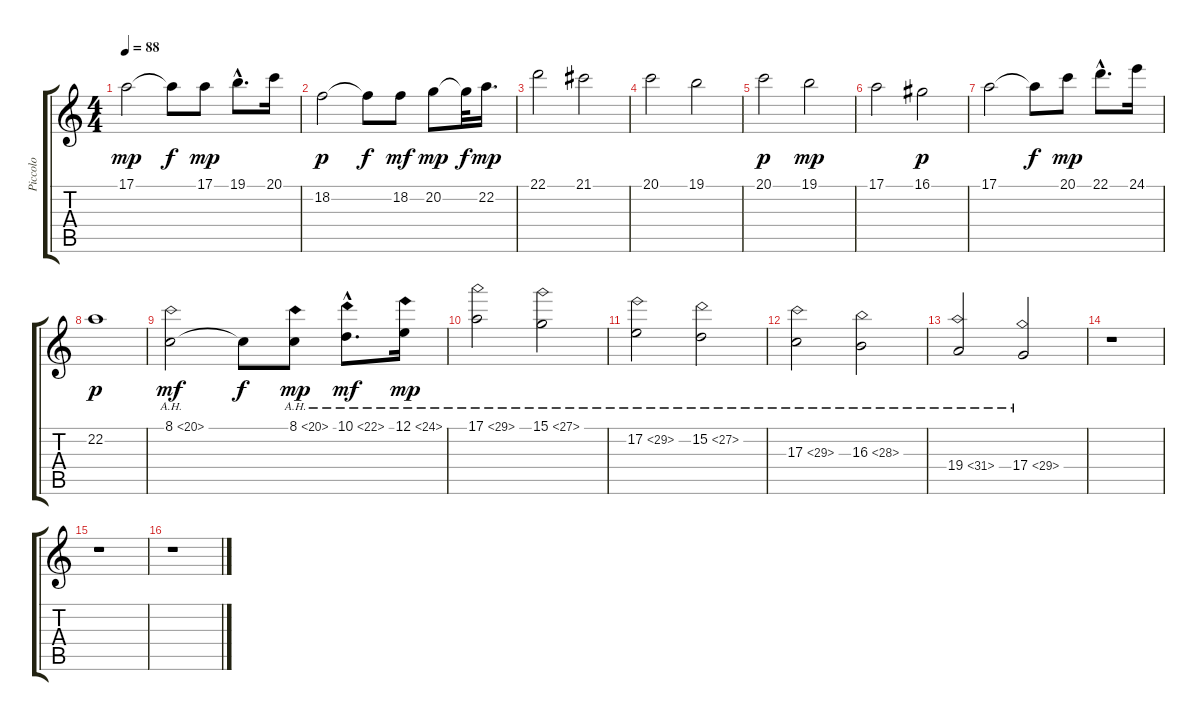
\track ("Piccolo" "Piccolo") {instrument piccolo}
\staff {score tabs}
\tuning (E4 B3 G3 D3 A2 E2) {hide}
\ts (4 4)
\tempo 88
\clef g2
\ks c
17.1.2{dy mp} 17.1{t}.8{dy f} 17.1.8{dy mp} 19.1{hac}.8{d} 20.1.16 |
18.2.2{dy p} 18.2{t}.8{dy f} 18.2.8{dy mf} 20.2.8{dy mp} 20.2{t}.32{dy f} 22.2.16{d dy mp} |
22.1.2 21.1.2 |
20.1.2 19.1.2 |
20.1.2{dy p} 19.1.2{dy mp} |
17.1.2 16.1.2{dy p} |
17.1.2 17.1{t}.8{dy f} 20.1.8{dy mp} 22.1{hac}.8{d} 24.1.16 |
22.2.1{dy p} |
8.1{ah 12}.2{dy mf} 8.1{t}.8{dy f} 8.1{ah 12}.8{dy mp} 10.1{ah 12 hac}.8{d dy mf} 12.1{ah 12}.16{dy mp} |
17.1{ah 12}.2 15.1{ah 12}.2 |
17.2{ah 12}.2 15.2{ah 12}.2 |
17.3{ah 12}.2 16.3{ah 12}.2 |
19.4{ah 12}.2 17.4{ah 12}.2 |
r.1 |
r.1 |
r.1
